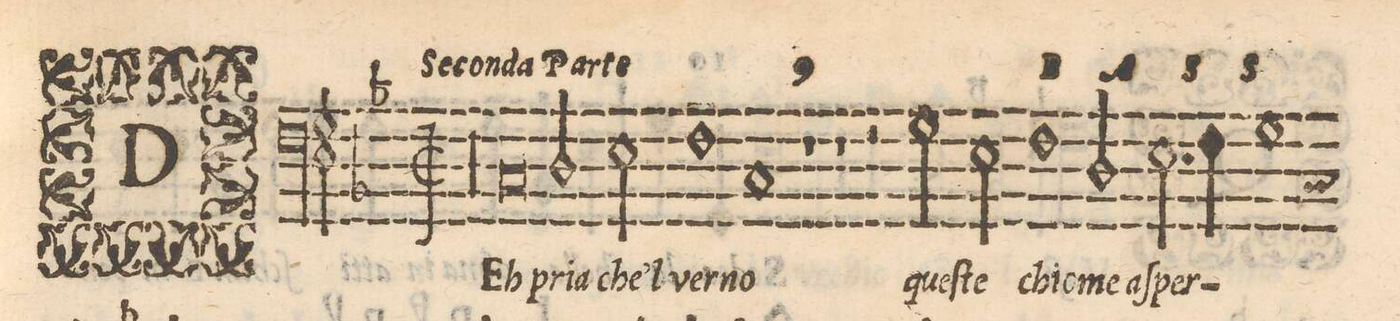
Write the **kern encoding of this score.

**kern	**text
*I"BASS	*
*clefF4	*
*k[b-]	*
*met(C|)	*
*M2/1	*
00r	.
=2-	=2-
=3-	=3-
0C	DEh
=4-	=4-
2D/	pria
2E\	che'l
1F	ver-
=5-	=5-
1C	-no
1r	.
=6-	=6-
1r	.
2r	.
2G\	queſ-
=7-	=7-
2E\	-te
1F	chio-
2D/	me aſ-
=8-	=8-
2.E\	-per-
4F\	.
1G	.
=9-	=9-
*-	*-
